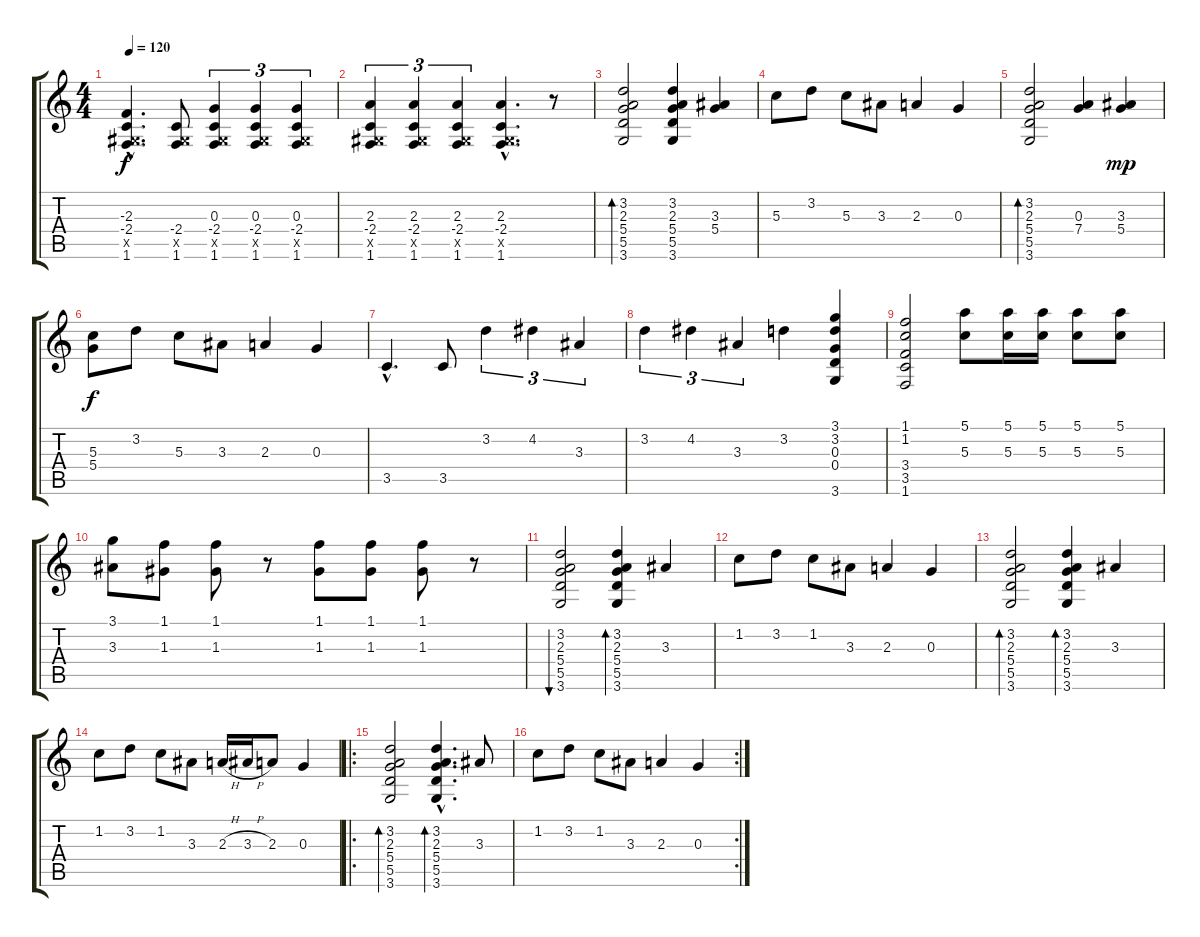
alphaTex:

\track "" {instrument acousticguitarsteel}
\staff {score tabs}
\tuning (E4 B3 G3 D3 A2 E2) {hide}
\ts (4 4)
\tempo 120
\clef g2
\ks c
(-2.3{hac} -2.4{hac} -1.5{hac x} 1.6{hac}).4{d dy f} (-2.4 -1.5{x} 1.6).8 (0.3 -2.4 -1.5{x} 1.6).4{tu (3 2)} (0.3 -2.4 -1.5{x} 1.6).4{tu (3 2)} (0.3 -2.4 -1.5{x} 1.6).4{tu (3 2)} |
(2.3 -2.4 -1.5{x} 1.6).4{tu (3 2)} (2.3 -2.4 -1.5{x} 1.6).4{tu (3 2)} (2.3 -2.4 -1.5{x} 1.6).4{tu (3 2)} (2.3{hac} -2.4{hac} -1.5{hac x} 1.6{hac}).4{d} r.8 |
(3.2 2.3 5.4 5.5 3.6).2{bd 120} (3.2 2.3 5.4 5.5 3.6).4 (3.3 5.4).4 |
5.3.8 3.2.8 5.3.8 3.3.8 2.3.4 0.3.4 |
(3.2 2.3 5.4 5.5 3.6).2{bd 120} (0.3 7.4).4 (3.3 5.4).4{dy mp} |
(5.3 5.4).8{dy f} 3.2.8 5.3.8 3.3.8 2.3.4 0.3.4 |
3.5{hac}.4{d} 3.5.8 3.2.4{tu (3 2)} 4.2.4{tu (3 2)} 3.3.4{tu (3 2)} |
3.2.4{tu (3 2)} 4.2.4{tu (3 2)} 3.3.4{tu (3 2)} 3.2.4 (3.1 3.2 0.3 0.4 3.6).4 |
(1.1 1.2 3.4 3.5 1.6).2 (5.1 5.3).8 (5.1 5.3).16 (5.1 5.3).16 (5.1 5.3).8 (5.1 5.3).8 |
(3.1 3.3).8 (1.1 1.3).8 (1.1 1.3).8 r.8 (1.1 1.3).8 (1.1 1.3).8 (1.1 1.3).8 r.8 |
(3.2 2.3 5.4 5.5 3.6).2{bu 120} (3.2 2.3 5.4 5.5 3.6).4{bd 120} 3.3.4 |
1.2.8 3.2.8 1.2.8 3.3.8 2.3.4 0.3.4 |
(3.2 2.3 5.4 5.5 3.6).2{bd 120} (3.2 2.3 5.4 5.5 3.6).4{bd 120} 3.3.4 |
1.2.8 3.2.8 1.2.8 3.3.8 2.3{h}.16 3.3{h}.16 2.3.8 0.3.4 |
\ro
(3.2 2.3 5.4 5.5 3.6).2{bd 120} (3.2{hac} 2.3{hac} 5.4{hac} 5.5{hac} 3.6{hac}).4{d bd 120} 3.3.8 |
\rc 2
1.2.8 3.2.8 1.2.8 3.3.8 2.3.4 0.3.4
